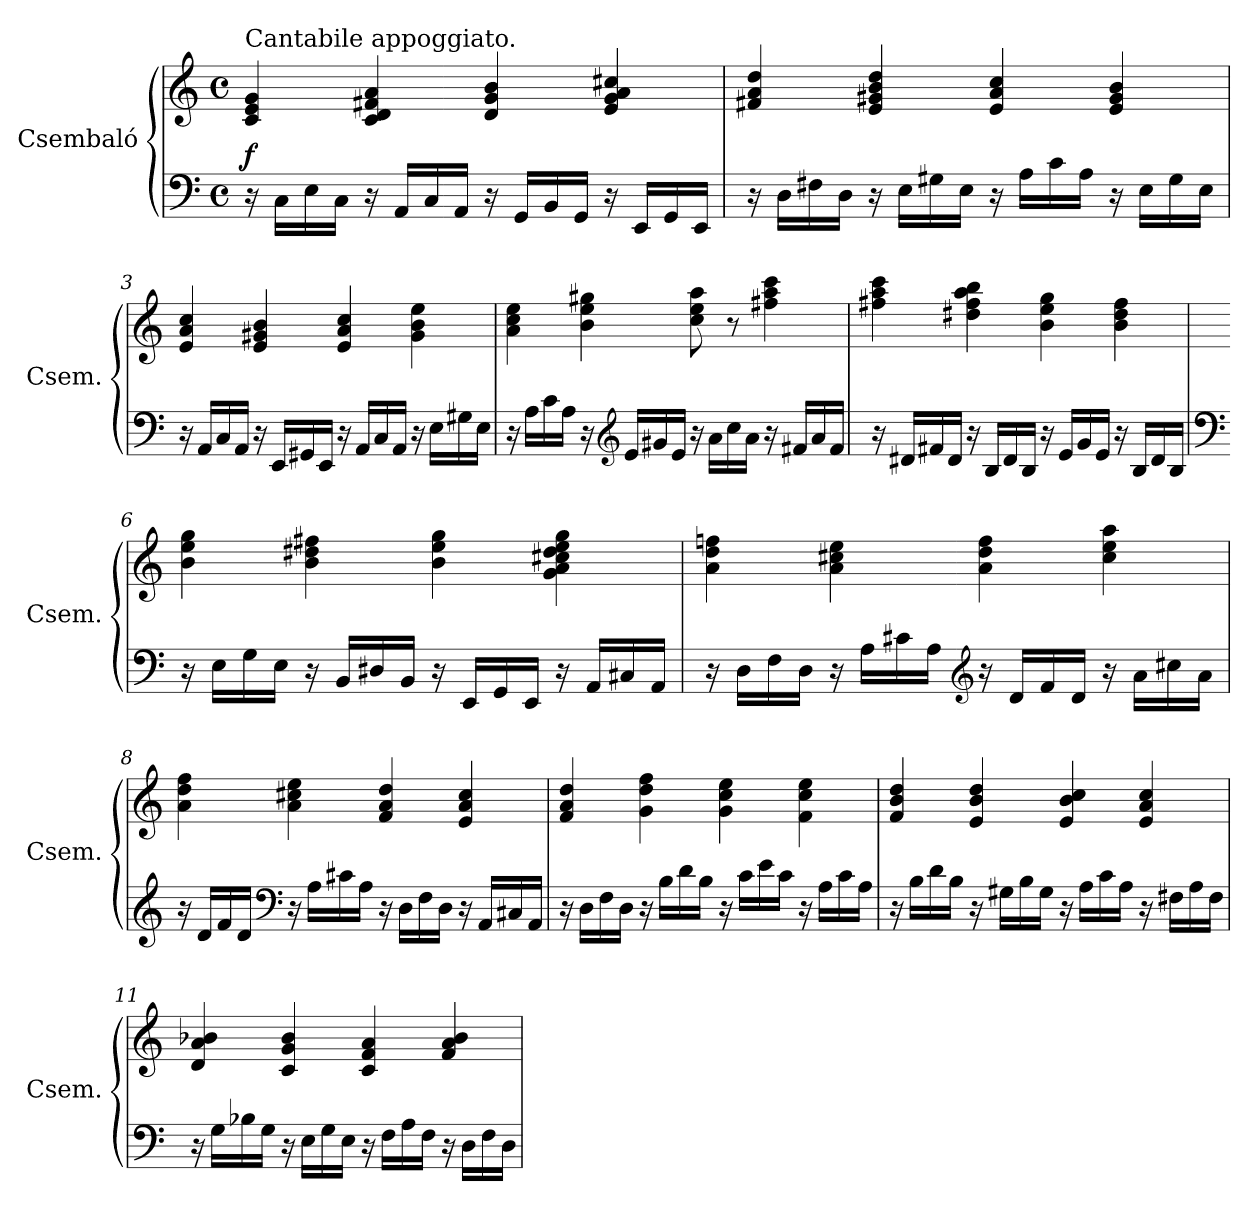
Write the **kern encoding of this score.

**kern	**kern	**dynam
*part1	*part1	*part1
*staff2	*staff1	*staff1/2
*I"Csembaló	*	*
*I'Csem.	*	*
*clefF4	*clefG2	*
*k[]	*k[]	*
*M4/4	*M4/4	*
*met(c)	*met(c)	*
*MM80	*MM80	*
=1	=1	=1
!	!LO:TX:a:t=Cantabile appoggiato.	!
!	!	!LO:DY:a=2
16r	4c/ 4e/ 4g/	f
16C\LL	.	.
16E\	.	.
16C\JJ	.	.
*	*MM100	*
16r	4c/ 4d/ 4f#X/ 4a/	.
16AA/LL	.	.
16C/	.	.
16AA/JJ	.	.
*	*MM120	*
16r	4d/ 4g/ 4b/	.
16GG/LL	.	.
16BB/	.	.
16GG/JJ	.	.
*	*MM140	*
16r	4e/ 4g/ 4a/ 4cc#X/	.
16EE/LL	.	.
16GG/	.	.
16EE/JJ	.	.
=2	=2	=2
16r	4f#X/ 4a/ 4dd/	.
16D\LL	.	.
16F#X\	.	.
16D\JJ	.	.
16r	4e/ 4g#X/ 4b/ 4dd/	.
16E\LL	.	.
16G#X\	.	.
16E\JJ	.	.
16r	4e/ 4a/ 4cc/	.
16A\LL	.	.
16c\	.	.
16A\JJ	.	.
*	*MM160	*
16r	4e/ 4g#/ 4b/	.
16E\LL	.	.
16G#\	.	.
16E\JJ	.	.
!!LO:LB:g=z
=3	=3	=3
16r	4e/ 4a/ 4cc/	.
16AA/LL	.	.
16C/	.	.
16AA/JJ	.	.
16r	4e/ 4g#X/ 4b/	.
16EE/LL	.	.
16GG#X/	.	.
16EE/JJ	.	.
16r	4e/ 4a/ 4cc/	.
16AA/LL	.	.
16C/	.	.
16AA/JJ	.	.
16r	4g#\ 4b\ 4ee\	.
16E\LL	.	.
16G#X\	.	.
16E\JJ	.	.
=4	=4	=4
16r	4a\ 4cc\ 4ee\	.
16A\LL	.	.
16c\	.	.
16A\JJ	.	.
16r	4b\ 4ee\ 4gg#X\	.
*clefG2	*	*
16e/LL	.	.
16g#X/	.	.
16e/JJ	.	.
16r	8cc\ 8ee\ 8aa\	.
16a\LL	.	.
16cc\	8r	.
16a\JJ	.	.
*	*MM100	*
16r	4ff#X\ 4aa\ 4ccc\	.
16f#X/LL	.	.
16a/	.	.
16f#/JJ	.	.
!!LO:LB:g=z
=5	=5	=5
16r	4ff#X\ 4aa\ 4ccc\	.
16d#X/LL	.	.
16f#X/	.	.
16d#/JJ	.	.
*	*MM120	*
16r	4dd#X\ 4ff#\ 4aa\ 4bb\	.
16B/LL	.	.
16d#/	.	.
16B/JJ	.	.
*	*MM140	*
16r	4b\ 4ee\ 4gg\	.
16e/LL	.	.
16g/	.	.
16e/JJ	.	.
16r	4b\ 4dd#\ 4ff#\	.
16B/LL	.	.
16d#/	.	.
16B/JJ	.	.
=6	=6	=6
*clefF4	*	*
*	*MM160	*
16r	4b\ 4ee\ 4gg\	.
16E\LL	.	.
16G\	.	.
16E\JJ	.	.
16r	4b\ 4dd#X\ 4ff#X\	.
16BB/LL	.	.
16D#X/	.	.
16BB/JJ	.	.
16r	4b\ 4ee\ 4gg\	.
16EE/LL	.	.
16GG/	.	.
16EE/JJ	.	.
16r	4g\ 4a\ 4cc#X\ 4dd#\ 4ee\ 4gg\	.
16AA/LL	.	.
16C#X/	.	.
16AA/JJ	.	.
!!LO:LB:g=z
=7	=7	=7
16r	4a\ 4dd\ 4ffn\	.
16D\LL	.	.
16F\	.	.
16D\JJ	.	.
16r	4a\ 4cc#X\ 4ee\	.
16A\LL	.	.
16c#X\	.	.
16A\JJ	.	.
*clefG2	*	*
16r	4a\ 4dd\ 4ff\	.
16d/LL	.	.
16f/	.	.
16d/JJ	.	.
16r	4cc#i\ 4ee\ 4aa\	.
16a\LL	.	.
16cc#X\	.	.
16a\JJ	.	.
=8	=8	=8
16r	4a\ 4dd\ 4ff\	.
16d/LL	.	.
16f/	.	.
16d/JJ	.	.
*clefF4	*	*
16r	4a\ 4cc#X\ 4ee\	.
16A\LL	.	.
16c#X\	.	.
16A\JJ	.	.
16r	4f/ 4a/ 4dd/	.
16D\LL	.	.
16F\	.	.
16D\JJ	.	.
16r	4e/ 4a/ 4cc#/	.
16AA/LL	.	.
16C#X/	.	.
16AA/JJ	.	.
!!LO:LB:g=z
=9	=9	=9
16r	4f/ 4a/ 4dd/	.
16D\LL	.	.
16F\	.	.
16D\JJ	.	.
16r	4g\ 4dd\ 4ff\	.
16B\LL	.	.
16d\	.	.
16B\JJ	.	.
16r	4g\ 4cc\ 4ee\	.
16c\LL	.	.
16e\	.	.
16c\JJ	.	.
16r	4f\ 4cc\ 4ee\	.
16A\LL	.	.
16c\	.	.
16A\JJ	.	.
=10	=10	=10
16r	4f/ 4b/ 4dd/	.
16B\LL	.	.
16d\	.	.
16B\JJ	.	.
16r	4e/ 4b/ 4dd/	.
16G#X\LL	.	.
16B\	.	.
16G#\JJ	.	.
16r	4e/ 4b/ 4cc/	.
16A\LL	.	.
16c\	.	.
16A\JJ	.	.
16r	4e/ 4a/ 4cc/	.
16F#X\LL	.	.
16A\	.	.
16F#\JJ	.	.
!!LO:PB:g=z
=11	=11	=11
16r	4d/ 4a/ 4b-X/	.
16G\LL	.	.
16B-X\	.	.
16G\JJ	.	.
16r	4c/ 4g/ 4b-/	.
16E\LL	.	.
16G\	.	.
16E\JJ	.	.
16r	4c/ 4f/ 4a/	.
16F\LL	.	.
16A\	.	.
16F\JJ	.	.
16r	4f/ 4a/ 4b-/	.
16D\LL	.	.
16F\	.	.
16D\JJ	.	.
=	=	=
*-	*-	*-
